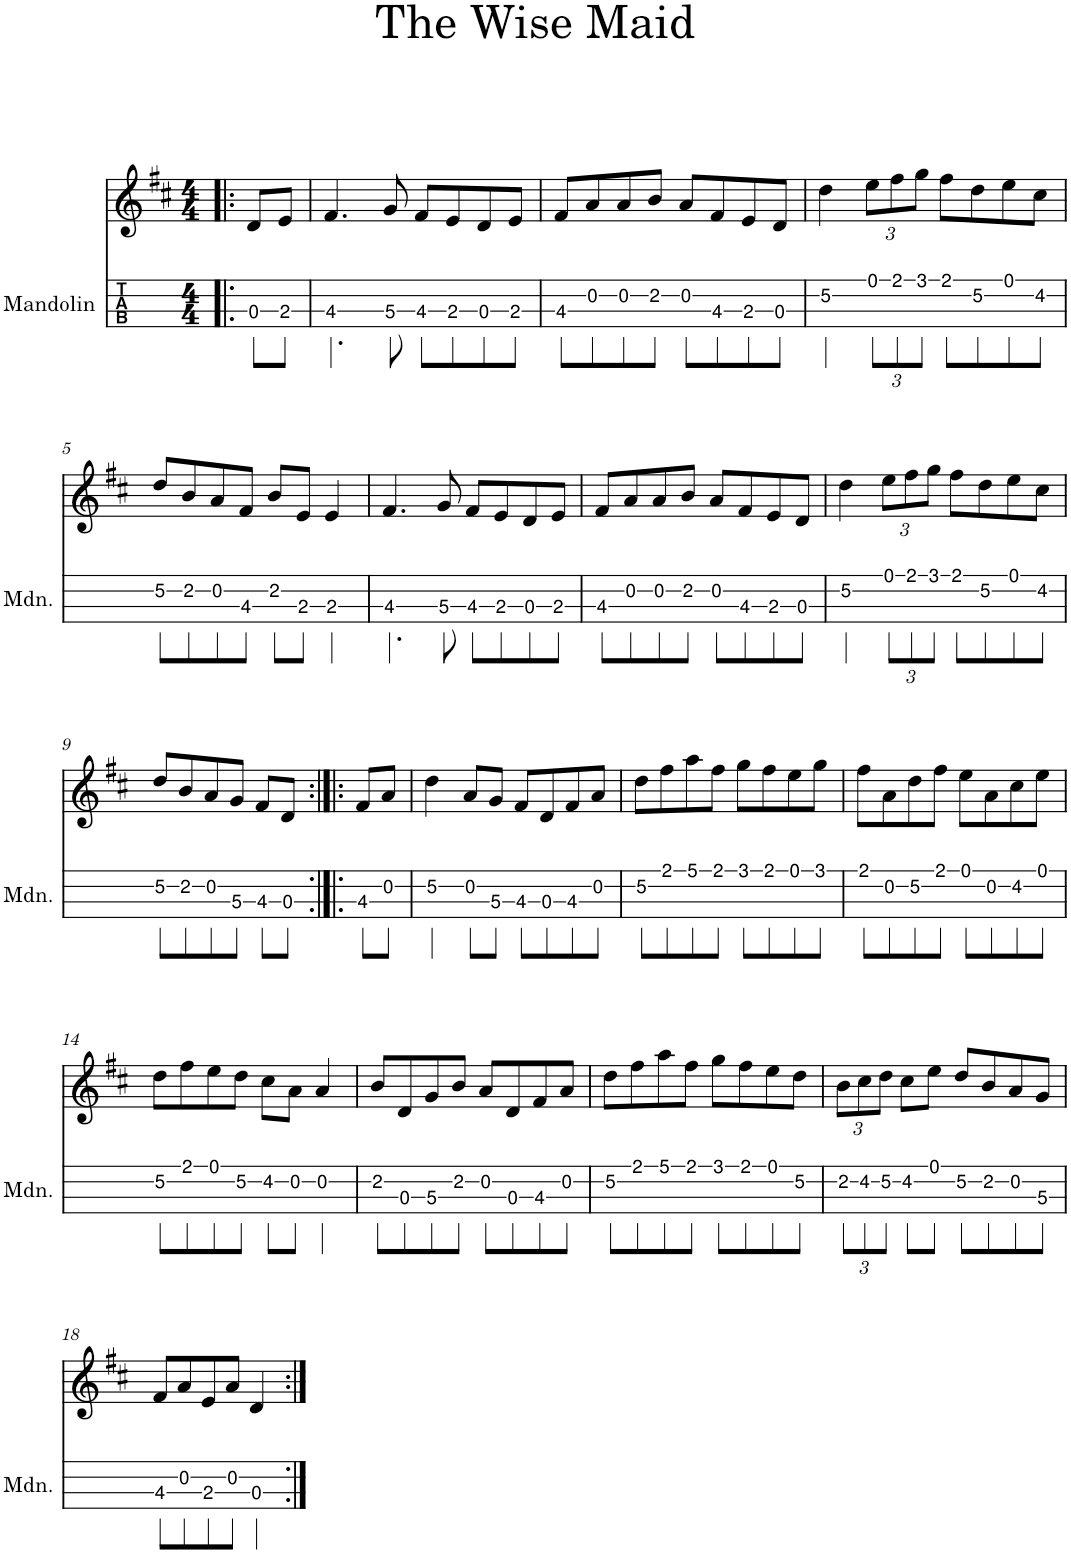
**kern	**kern
*part2	*part1
*staff2	*staff1
*I"Mandolin	*I"Piano
*I'Mdn.	*I'Pno
*stria4	*
*	*clefG2
*k[f#c#]	*k[f#c#]
*D:	*D:
*M4/4	*M4/4
=1!|:	=1!|:
8d\L	8d/L
8e\J	8e/J
=2	=2
4.f#\	4.f#/
8g\	8g/
8f#\L	8f#/L
8e\	8e/
8d\	8d/
8e\J	8e/J
=3	=3
8f#\L	8f#/L
8a\	8a/
8a\	8a/
8b\J	8b/J
8a\L	8a/L
8f#\	8f#/
8e\	8e/
8d\J	8d/J
=4	=4
4dd\	4dd\
*Xbrackettup	*Xbrackettup
12ee\L	12ee\L
12ff#\	12ff#\
12gg\J	12gg\J
8ff#\L	8ff#\L
8dd\	8dd\
8ee\	8ee\
8cc#\J	8cc#\J
!!LO:LB:g=z
=5	=5
8dd\L	8dd/L
8b\	8b/
8a\	8a/
8f#\J	8f#/J
8b\L	8b/L
8e\J	8e/J
4e\	4e/
=6	=6
4.f#\	4.f#/
8g\	8g/
8f#\L	8f#/L
8e\	8e/
8d\	8d/
8e\J	8e/J
=7	=7
8f#\L	8f#/L
8a\	8a/
8a\	8a/
8b\J	8b/J
8a\L	8a/L
8f#\	8f#/
8e\	8e/
8d\J	8d/J
=8	=8
4dd\	4dd\
12ee\L	12ee\L
12ff#\	12ff#\
12gg\J	12gg\J
8ff#\L	8ff#\L
8dd\	8dd\
8ee\	8ee\
8cc#\J	8cc#\J
!!LO:LB:g=z
=9	=9
8dd\L	8dd/L
8b\	8b/
8a\	8a/
8g\J	8g/J
8f#\L	8f#/L
8d\J	8d/J
=10:|!|:	=10:|!|:
8f#\L	8f#/L
8a\J	8a/J
=11	=11
4dd\	4dd\
8a\L	8a/L
8g\J	8g/J
8f#\L	8f#/L
8d\	8d/
8f#\	8f#/
8a\J	8a/J
=12	=12
8dd\L	8dd\L
8ff#\	8ff#\
8aa\	8aa\
8ff#\J	8ff#\J
8gg\L	8gg\L
8ff#\	8ff#\
8ee\	8ee\
8gg\J	8gg\J
=13	=13
8ff#\L	8ff#\L
8a\	8a\
8dd\	8dd\
8ff#\J	8ff#\J
8ee\L	8ee\L
8a\	8a\
8cc#\	8cc#\
8ee\J	8ee\J
!!LO:LB:g=z
=14	=14
8dd\L	8dd\L
8ff#\	8ff#\
8ee\	8ee\
8dd\J	8dd\J
8cc#\L	8cc#\L
8a\J	8a\J
4a\	4a/
=15	=15
8b\L	8b/L
8d\	8d/
8g\	8g/
8b\J	8b/J
8a\L	8a/L
8d\	8d/
8f#\	8f#/
8a\J	8a/J
=16	=16
8dd\L	8dd\L
8ff#\	8ff#\
8aa\	8aa\
8ff#\J	8ff#\J
8gg\L	8gg\L
8ff#\	8ff#\
8ee\	8ee\
8dd\J	8dd\J
=17	=17
12b\L	12b\L
12cc#\	12cc#\
12dd\J	12dd\J
8cc#\L	8cc#\L
8ee\J	8ee\J
8dd\L	8dd/L
8b\	8b/
8a\	8a/
8g\J	8g/J
!!LO:LB:g=z
=18	=18
8f#\L	8f#/L
8a\	8a/
8e\	8e/
8a\J	8a/J
4d\	4d/
=:|!	=:|!
*-	*-
